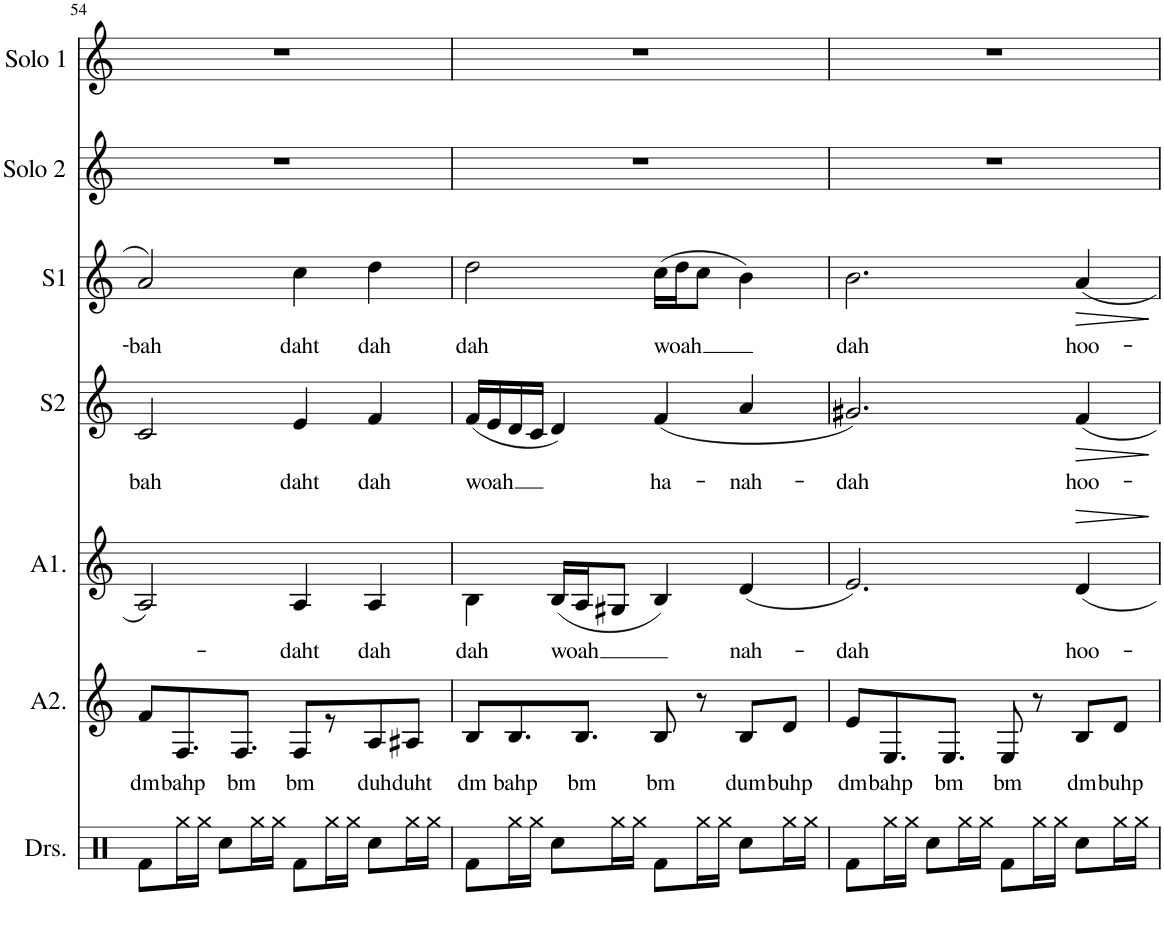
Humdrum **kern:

**kern	**kern	**text	**kern	**text	**dynam	**kern	**text	**dynam	**kern	**text	**dynam	**kern	**kern
*part7	*part6	*part6	*part5	*part5	*part5	*part4	*part4	*part4	*part3	*part3	*part3	*part2	*part1
*staff7	*staff6	*staff6	*staff5	*staff5	*staff5	*staff4	*staff4	*staff4	*staff3	*staff3	*staff3	*staff2	*staff1
*I"Drumset	*I"Alto 2	*	*I"Alto 1	*	*	*I"Soprano 2	*	*	*I"Soprano 1	*	*	*I"Solo 2	*I"Solo 1
*I'Drs.	*I'A2.	*	*I'A1.	*	*	*I'S2	*	*	*I'S1	*	*	*I'Solo 2	*I'Solo 1
!!LO:PB:g=z
*clefX	*clefG2	*	*clefG2	*	*	*clefG2	*	*	*clefG2	*	*	*clefG2	*clefG2
*k[]	*k[]	*	*k[]	*	*	*k[]	*	*	*k[]	*	*	*k[]	*k[]
*M4/4	*M4/4	*	*M4/4	*	*	*M4/4	*	*	*M4/4	*	*	*M4/4	*M4/4
=54	=54	=54	=54	=54	=54	=54	=54	=54	=54	=54	=54	=54	=54
!	!	!LO:LY:b	!	!	!	!	!LO:LY:b	!	!	!LO:LY:b	!	!	!
8Rf\L	8f/L	dm	2A/	.	.	2c/	bah	.	2a/	-bah	.	1r	1r
!	!	!LO:LY:b	!	!	!	!	!	!	!	!	!	!	!
16Rgg\L	8.F/	bahp	.	.	.	.	.	.	.	.	.	.	.
16Rgg\JJ	.	.	.	.	.	.	.	.	.	.	.	.	.
8Rcc\L	.	.	.	.	.	.	.	.	.	.	.	.	.
!	!	!LO:LY:b	!	!	!	!	!	!	!	!	!	!	!
.	8.F/J	bm	.	.	.	.	.	.	.	.	.	.	.
16Rgg\L	.	.	.	.	.	.	.	.	.	.	.	.	.
16Rgg\JJ	.	.	.	.	.	.	.	.	.	.	.	.	.
!	!	!LO:LY:b	!	!LO:LY:b	!	!	!LO:LY:b	!	!	!LO:LY:b	!	!	!
8Rf\L	8F/L	bm	4A/	daht	.	4e/	daht	.	4cc\	daht	.	.	.
16Rgg\L	8r	.	.	.	.	.	.	.	.	.	.	.	.
16Rgg\JJ	.	.	.	.	.	.	.	.	.	.	.	.	.
!	!	!LO:LY:b	!	!LO:LY:b	!	!	!LO:LY:b	!	!	!LO:LY:b	!	!	!
8Rcc\L	8A/	duh	4A/	dah	.	4f/	dah	.	4dd\	dah	.	.	.
!	!	!LO:LY:b	!	!	!	!	!	!	!	!	!	!	!
16Rgg\L	8A#X/J	duht	.	.	.	.	.	.	.	.	.	.	.
16Rgg\JJ	.	.	.	.	.	.	.	.	.	.	.	.	.
=55	=55	=55	=55	=55	=55	=55	=55	=55	=55	=55	=55	=55	=55
!	!	!LO:LY:b	!	!LO:LY:b	!	!	!LO:LY:b	!	!	!LO:LY:b	!	!	!
8Rf\L	8B/L	dm	4B\	dah	.	(16f/LL	woah	.	2dd\	dah	.	1r	1r
.	.	.	.	.	.	16e/	.	.	.	.	.	.	.
!	!	!LO:LY:b	!	!	!	!	!	!	!	!	!	!	!
16Rgg\L	8.B/	bahp	.	.	.	16d/	.	.	.	.	.	.	.
16Rgg\JJ	.	.	.	.	.	16c/JJ	.	.	.	.	.	.	.
!	!	!	!	!LO:LY:b	!	!	!	!	!	!	!	!	!
8Rcc\L	.	.	(16B/LL	-woah	.	4d/)	.	.	.	.	.	.	.
!	!	!LO:LY:b	!	!	!	!	!	!	!	!	!	!	!
.	8.B/J	bm	16A/J	.	.	.	.	.	.	.	.	.	.
16Rgg\L	.	.	8G#X/J	.	.	.	.	.	.	.	.	.	.
16Rgg\JJ	.	.	.	.	.	.	.	.	.	.	.	.	.
!	!	!LO:LY:b	!	!	!	!	!LO:LY:b	!	!	!LO:LY:b	!	!	!
8Rf\L	8B/	bm	4B/)	.	.	(4f/	ha-	.	(16cc\LL	-woah	.	.	.
.	.	.	.	.	.	.	.	.	16dd\J	.	.	.	.
16Rgg\L	8r	.	.	.	.	.	.	.	8cc\J	.	.	.	.
16Rgg\JJ	.	.	.	.	.	.	.	.	.	.	.	.	.
!	!	!LO:LY:b	!	!LO:LY:b	!	!	!LO:LY:b	!	!	!	!	!	!
8Rcc\L	8B/L	dum	(4d/	nah-	.	4a/	-nah-	.	4b\)	.	.	.	.
!	!	!LO:LY:b	!	!	!	!	!	!	!	!	!	!	!
16Rgg\L	8d/J	buhp	.	.	.	.	.	.	.	.	.	.	.
16Rgg\JJ	.	.	.	.	.	.	.	.	.	.	.	.	.
=56	=56	=56	=56	=56	=56	=56	=56	=56	=56	=56	=56	=56	=56
!	!	!LO:LY:b	!	!LO:LY:b	!	!	!LO:LY:b	!	!	!LO:LY:b	!	!	!
8Rf\L	8e/L	dm	2.e/)	-dah	.	2.g#X/)	-dah	.	2.b\	dah	.	1r	1r
!	!	!LO:LY:b	!	!	!	!	!	!	!	!	!	!	!
16Rgg\L	8.E/	bahp	.	.	.	.	.	.	.	.	.	.	.
16Rgg\JJ	.	.	.	.	.	.	.	.	.	.	.	.	.
8Rcc\L	.	.	.	.	.	.	.	.	.	.	.	.	.
!	!	!LO:LY:b	!	!	!	!	!	!	!	!	!	!	!
.	8.E/J	bm	.	.	.	.	.	.	.	.	.	.	.
16Rgg\L	.	.	.	.	.	.	.	.	.	.	.	.	.
16Rgg\JJ	.	.	.	.	.	.	.	.	.	.	.	.	.
!	!	!LO:LY:b	!	!	!	!	!	!	!	!	!	!	!
8Rf\L	8E/	bm	.	.	.	.	.	.	.	.	.	.	.
16Rgg\L	8r	.	.	.	.	.	.	.	.	.	.	.	.
16Rgg\JJ	.	.	.	.	.	.	.	.	.	.	.	.	.
!	!	!LO:LY:b	!	!LO:LY:b	!LO:HP:b	!	!LO:LY:b	!LO:HP:b	!	!LO:LY:b	!LO:HP:b	!	!
8Rcc\L	8B/L	dm	4d/	hoo-	>	4f/	hoo-	>	4a/	hoo-	>	.	.
!	!	!LO:LY:b	!	!	!	!	!	!	!	!	!	!	!
16Rgg\L	8d/J	buhp	.	.	.	.	.	.	.	.	.	.	.
16Rgg\JJ	.	.	.	.	.	.	.	.	.	.	.	.	.
.	.	.	.	.	]	.	.	]	.	.	]	.	.
=	=	=	=	=	=	=	=	=	=	=	=	=	=
*-	*-	*-	*-	*-	*-	*-	*-	*-	*-	*-	*-	*-	*-
